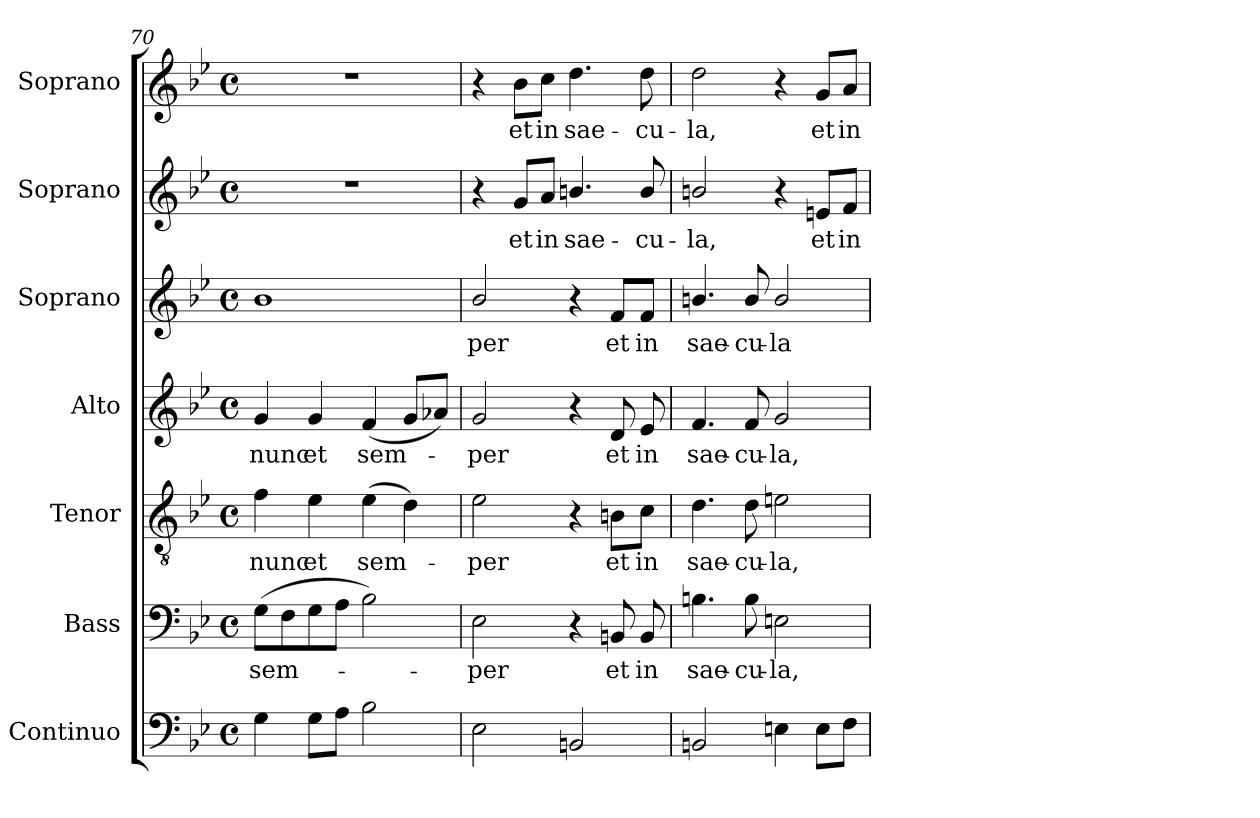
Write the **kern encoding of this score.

**kern	**kern	**text	**kern	**text	**kern	**text	**kern	**text	**kern	**text	**kern	**text
*part7	*part6	*part6	*part5	*part5	*part4	*part4	*part3	*part3	*part2	*part2	*part1	*part1
*staff7	*staff6	*staff6	*staff5	*staff5	*staff4	*staff4	*staff3	*staff3	*staff2	*staff2	*staff1	*staff1
*I"Continuo	*I"Bass	*	*I"Tenor	*	*I"Alto	*	*I"Soprano	*	*I"Soprano	*	*I"Soprano	*
*I'Cont.	*I'B.	*	*I'T.	*	*I'A.	*	*I'S.	*	*I'S.	*	*I'S.	*
*clefF4	*clefF4	*	*clefGv2	*	*clefG2	*	*clefG2	*	*clefG2	*	*clefG2	*
*	*	*	*ITrd7c12	*	*	*	*	*	*	*	*	*
*k[b-e-]	*k[b-e-]	*	*k[b-e-]	*	*k[b-e-]	*	*k[b-e-]	*	*k[b-e-]	*	*k[b-e-]	*
*B-:	*B-:	*	*B-:	*	*B-:	*	*B-:	*	*B-:	*	*B-:	*
*M4/4	*M4/4	*	*M4/4	*	*M4/4	*	*M4/4	*	*M4/4	*	*M4/4	*
*met(c)	*met(c)	*	*met(c)	*	*met(c)	*	*met(c)	*	*met(c)	*	*met(c)	*
=70	=70	=70	=70	=70	=70	=70	=70	=70	=70	=70	=70	=70
!	!	!LO:LY:b:color=#000000	!	!	!	!	!	!	!	!	!	!
!	!	!	!	!LO:LY:b:color=#000000	!	!	!	!	!	!	!	!
!	!	!	!	!	!	!LO:LY:b:color=#000000	!	!	!	!	!	!
4Gi\	(8Gi\L	sem-	4Fi\	nunc	4gi/	nunc	1b-i	.	1r	.	1r	.
.	8Fi\	.	.	.	.	.	.	.	.	.	.	.
!	!	!	!	!LO:LY:b:color=#000000	!	!	!	!	!	!	!	!
!	!	!	!	!	!	!LO:LY:b:color=#000000	!	!	!	!	!	!
8Gi\L	8Gi\	.	4E-i\	et	4gi/	et	.	.	.	.	.	.
8Ai\J	8Ai\J	.	.	.	.	.	.	.	.	.	.	.
!	!	!	!	!LO:LY:b:color=#000000	!	!	!	!	!	!	!	!
!	!	!	!	!	!	!LO:LY:b:color=#000000	!	!	!	!	!	!
2B-i\	2B-i\)	.	(4E-i\	sem-	(4fi/	sem-	.	.	.	.	.	.
.	.	.	4Di\)	.	8gi/L	.	.	.	.	.	.	.
.	.	.	.	.	8a-Xi/J)	.	.	.	.	.	.	.
=71	=71	=71	=71	=71	=71	=71	=71	=71	=71	=71	=71	=71
!	!	!LO:LY:b:color=#000000	!	!	!	!	!	!	!	!	!	!
!	!	!	!	!LO:LY:b:color=#000000	!	!	!	!	!	!	!	!
!	!	!	!	!	!	!LO:LY:b:color=#000000	!	!	!	!	!	!
!	!	!	!	!	!	!	!	!LO:LY:b:color=#000000	!	!	!	!
2E-i\	2E-i\	-per	2E-i\	-per	2gi/	-per	2b-i/	-per	4r	.	4r	.
!	!	!	!	!	!	!	!	!	!	!LO:LY:b:color=#000000	!	!
!	!	!	!	!	!	!	!	!	!	!	!	!LO:LY:b:color=#000000
.	.	.	.	.	.	.	.	.	8gi/L	et	8b-i\L	et
!	!	!	!	!	!	!	!	!	!	!LO:LY:b:color=#000000	!	!
!	!	!	!	!	!	!	!	!	!	!	!	!LO:LY:b:color=#000000
.	.	.	.	.	.	.	.	.	8ai/J	in	8cci\J	in
!	!	!	!	!	!	!	!	!	!	!LO:LY:b:color=#000000	!	!
!	!	!	!	!	!	!	!	!	!	!	!	!LO:LY:b:color=#000000
2BBni/	4r	.	4r	.	4r	.	4r	.	4.bni/	sae-	4.ddi\	sae-
!	!	!LO:LY:b:color=#000000	!	!	!	!	!	!	!	!	!	!
!	!	!	!	!LO:LY:b:color=#000000	!	!	!	!	!	!	!	!
!	!	!	!	!	!	!LO:LY:b:color=#000000	!	!	!	!	!	!
!	!	!	!	!	!	!	!	!LO:LY:b:color=#000000	!	!	!	!
.	8BBni/	et	8BBni\L	et	8di/	et	8fi/L	et	.	.	.	.
!	!	!LO:LY:b:color=#000000	!	!	!	!	!	!	!	!	!	!
!	!	!	!	!LO:LY:b:color=#000000	!	!	!	!	!	!	!	!
!	!	!	!	!	!	!LO:LY:b:color=#000000	!	!	!	!	!	!
!	!	!	!	!	!	!	!	!LO:LY:b:color=#000000	!	!	!	!
!	!	!	!	!	!	!	!	!	!	!LO:LY:b:color=#000000	!	!
!	!	!	!	!	!	!	!	!	!	!	!	!LO:LY:b:color=#000000
.	8BBi/	in	8Ci\J	in	8e-i/	in	8fi/J	in	8bi/	-cu-	8ddi\	-cu-
=72	=72	=72	=72	=72	=72	=72	=72	=72	=72	=72	=72	=72
!	!	!LO:LY:b:color=#000000	!	!	!	!	!	!	!	!	!	!
!	!	!	!	!LO:LY:b:color=#000000	!	!	!	!	!	!	!	!
!	!	!	!	!	!	!LO:LY:b:color=#000000	!	!	!	!	!	!
!	!	!	!	!	!	!	!	!LO:LY:b:color=#000000	!	!	!	!
!	!	!	!	!	!	!	!	!	!	!LO:LY:b:color=#000000	!	!
!	!	!	!	!	!	!	!	!	!	!	!	!LO:LY:b:color=#000000
2BBni/	4.Bni\	sae-	4.Di\	sae-	4.fi/	sae-	4.bni/	sae-	2bni/	-la,	2ddi\	-la,
!	!	!LO:LY:b:color=#000000	!	!	!	!	!	!	!	!	!	!
!	!	!	!	!LO:LY:b:color=#000000	!	!	!	!	!	!	!	!
!	!	!	!	!	!	!LO:LY:b:color=#000000	!	!	!	!	!	!
!	!	!	!	!	!	!	!	!LO:LY:b:color=#000000	!	!	!	!
.	8Bi\	-cu-	8Di\	-cu-	8fi/	-cu-	8bi/	-cu-	.	.	.	.
!	!	!LO:LY:b:color=#000000	!	!	!	!	!	!	!	!	!	!
!	!	!	!	!LO:LY:b:color=#000000	!	!	!	!	!	!	!	!
!	!	!	!	!	!	!LO:LY:b:color=#000000	!	!	!	!	!	!
!	!	!	!	!	!	!	!	!LO:LY:b:color=#000000	!	!	!	!
4Eni\	2Eni\	-la,	2Eni\	-la,	2gi/	-la,	2bi/	-la	4r	.	4r	.
!	!	!	!	!	!	!	!	!	!	!LO:LY:b:color=#000000	!	!
!	!	!	!	!	!	!	!	!	!	!	!	!LO:LY:b:color=#000000
8Ei\L	.	.	.	.	.	.	.	.	8eni/L	et	8gi/L	et
!	!	!	!	!	!	!	!	!	!	!LO:LY:b:color=#000000	!	!
!	!	!	!	!	!	!	!	!	!	!	!	!LO:LY:b:color=#000000
8Fi\J	.	.	.	.	.	.	.	.	8fi/J	in	8ai/J	in
=	=	=	=	=	=	=	=	=	=	=	=	=
*-	*-	*-	*-	*-	*-	*-	*-	*-	*-	*-	*-	*-
